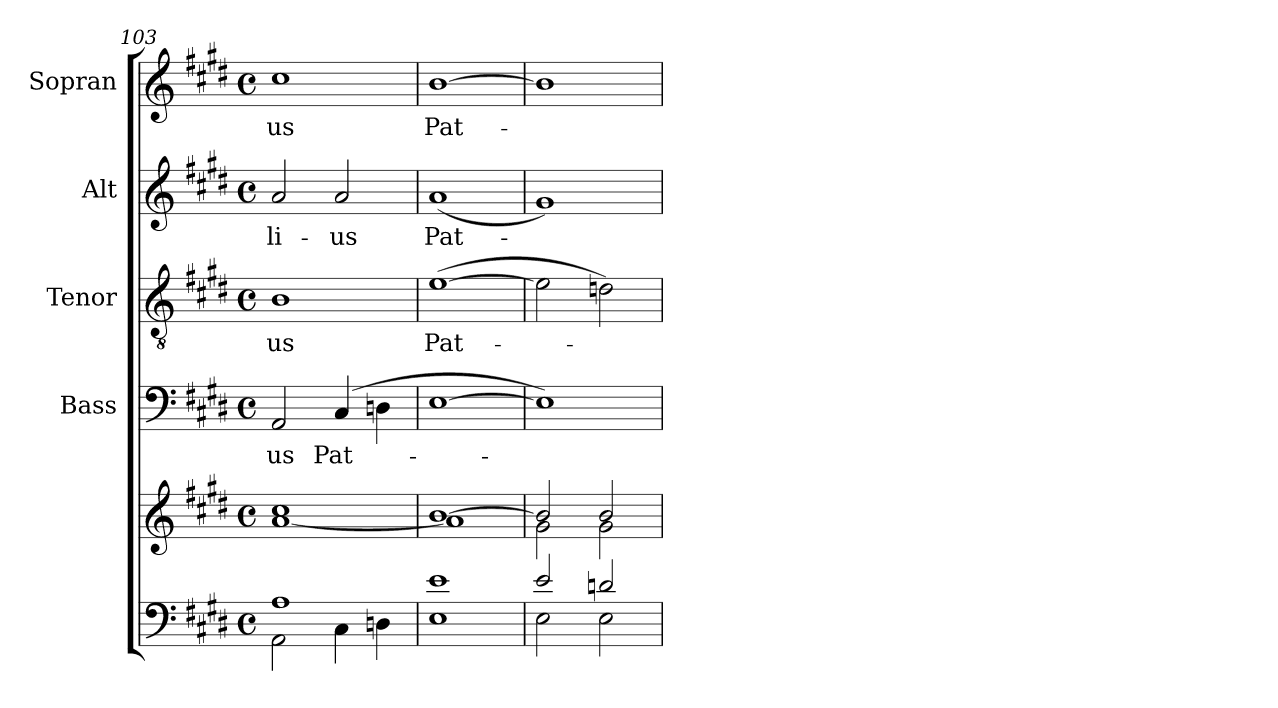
**kern	**kern	**kern	**text	**kern	**text	**kern	**text	**kern	**text
*part5	*part5	*part4	*part4	*part3	*part3	*part2	*part2	*part1	*part1
*staff6	*staff5	*staff4	*staff4	*staff3	*staff3	*staff2	*staff2	*staff1	*staff1
*	*	*I"Bass	*	*I"Tenor	*	*I"Alt	*	*I"Sopran	*
*	*	*I'B.	*	*I'T.	*	*I'A.	*	*I'S.	*
*clefF4	*clefG2	*clefF4	*	*clefGv2	*	*clefG2	*	*clefG2	*
*k[f#c#g#d#]	*k[f#c#g#d#]	*k[f#c#g#d#]	*	*k[f#c#g#d#]	*	*k[f#c#g#d#]	*	*k[f#c#g#d#]	*
*E:	*E:	*E:	*	*E:	*	*E:	*	*E:	*
*M4/4	*M4/4	*M4/4	*	*M4/4	*	*M4/4	*	*M4/4	*
*met(c)	*met(c)	*met(c)	*	*met(c)	*	*met(c)	*	*met(c)	*
=103	=103	=103	=103	=103	=103	=103	=103	=103	=103
*^	*^	*	*	*	*	*	*	*	*
!	!	!	!	!	!LO:LY:b	!	!LO:LY:b	!	!LO:LY:b	!	!LO:LY:b
1A	2AA\	1cc#	[<1a	2AA/	-us	1B	-us	2a/	-li-	1cc#	-us
!	!	!	!	!	!LO:LY:b	!	!	!	!LO:LY:b	!	!
.	4C#\	.	.	(4C#/	Pat-	.	.	2a/	-us	.	.
.	4Dn\	.	.	4Dn\	.	.	.	.	.	.	.
=104	=104	=104	=104	=104	=104	=104	=104	=104	=104	=104	=104
!	!	!	!	!	!	!	!LO:LY:b	!	!LO:LY:b	!	!LO:LY:b
1e	1E	[>1b	1a]	[1E	.	(>[1e	Pat-	(<1a	Pat-	[1b	Pat-
=105	=105	=105	=105	=105	=105	=105	=105	=105	=105	=105	=105
2e/	2E\	2b/]	2g#\	1E])	.	2e\]	.	1g#)	.	1b]	.
2dn/	2E\	2b/	2g#\	.	.	2dn\)	.	.	.	.	.
*v	*v	*	*	*	*	*	*	*	*	*	*
*	*v	*v	*	*	*	*	*	*	*	*
=	=	=	=	=	=	=	=	=	=
*-	*-	*-	*-	*-	*-	*-	*-	*-	*-
